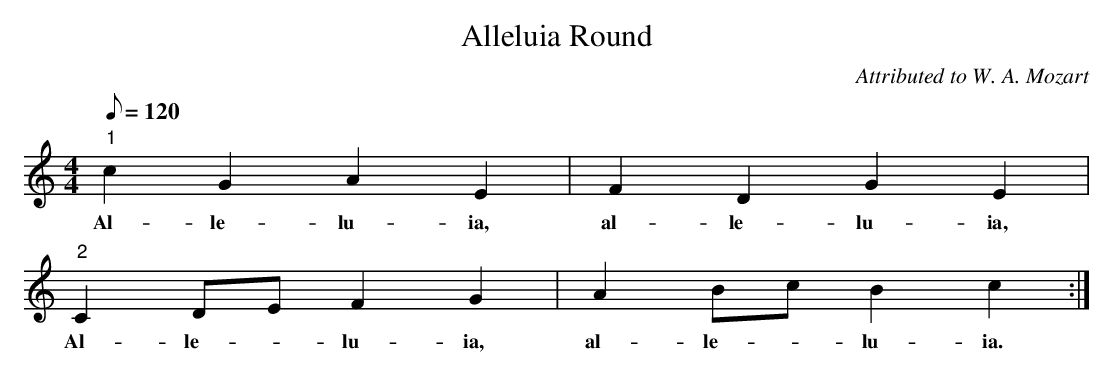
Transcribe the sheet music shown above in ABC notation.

X:1
T:Alleluia Round
C:Attributed to W. A. Mozart
M:4/4
Q:120
L:1/4
K:Cmajor
"1"c G A E | F D G E |
w:Al-le-lu-ia, al-le-lu-ia,
"2"C D/E/ F G | A B/c/ B c :|
w:Al-le-*lu-ia, al-le-*lu-ia.
